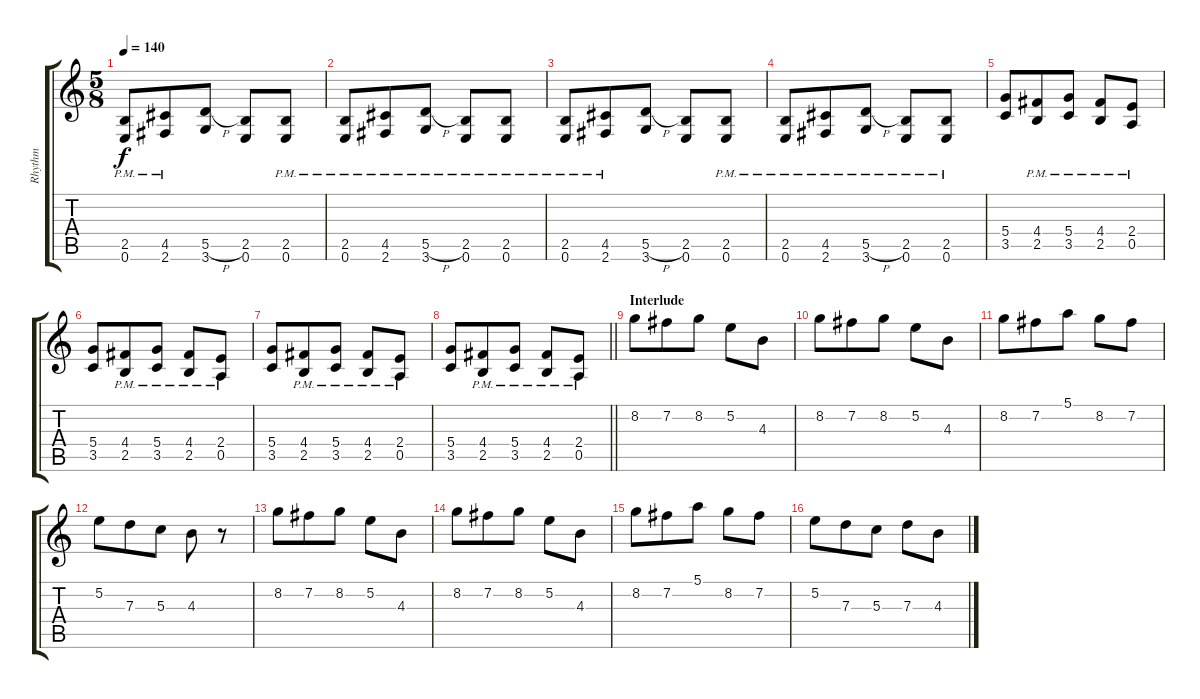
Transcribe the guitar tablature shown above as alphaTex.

\track ("Rhythm" "Rhythm") {instrument distortionguitar}
\staff {score tabs}
\tuning (E4 B3 G3 D3 A2 E2) {hide}
\ts (5 8)
\tempo 140
\clef g2
\ks c
(2.5{pm} 0.6{pm}).8{dy f} (4.5{pm} 2.6{pm}).8 (5.5{h} 3.6).8 (2.5 0.6).8 (2.5{pm} 0.6{pm}).8 |
(2.5{pm} 0.6{pm}).8 (4.5{pm} 2.6{pm}).8 (5.5{h pm} 3.6{pm}).8 (2.5{pm} 0.6{pm}).8 (2.5{pm} 0.6{pm}).8 |
(2.5{pm} 0.6{pm}).8 (4.5{pm} 2.6{pm}).8 (5.5{h} 3.6).8 (2.5 0.6).8 (2.5{pm} 0.6{pm}).8 |
(2.5{pm} 0.6{pm}).8 (4.5{pm} 2.6{pm}).8 (5.5{h pm} 3.6{pm}).8 (2.5{pm} 0.6{pm}).8 (2.5{pm} 0.6{pm}).8 |
(5.4 3.5).8 (4.4{pm} 2.5{pm}).8 (5.4{pm} 3.5{pm}).8 (4.4{pm} 2.5{pm}).8 (2.4{pm} 0.5{pm}).8 |
(5.4 3.5).8 (4.4{pm} 2.5{pm}).8 (5.4{pm} 3.5{pm}).8 (4.4{pm} 2.5{pm}).8 (2.4{pm} 0.5{pm}).8 |
(5.4 3.5).8 (4.4{pm} 2.5{pm}).8 (5.4{pm} 3.5{pm}).8 (4.4{pm} 2.5{pm}).8 (2.4{pm} 0.5{pm}).8 |
\barLineRight lightlight
(5.4 3.5).8 (4.4{pm} 2.5{pm}).8 (5.4{pm} 3.5{pm}).8 (4.4{pm} 2.5{pm}).8 (2.4{pm} 0.5{pm}).8 |
\section ("" "Interlude")
8.2.8 7.2.8 8.2.8 5.2.8 4.3.8 |
8.2.8 7.2.8 8.2.8 5.2.8 4.3.8 |
8.2.8 7.2.8 5.1.8 8.2.8 7.2.8 |
5.2.8 7.3.8 5.3.8 4.3.8 r.8 |
8.2.8 7.2.8 8.2.8 5.2.8 4.3.8 |
8.2.8 7.2.8 8.2.8 5.2.8 4.3.8 |
8.2.8 7.2.8 5.1.8 8.2.8 7.2.8 |
5.2.8 7.3.8 5.3.8 7.3.8 4.3.8
